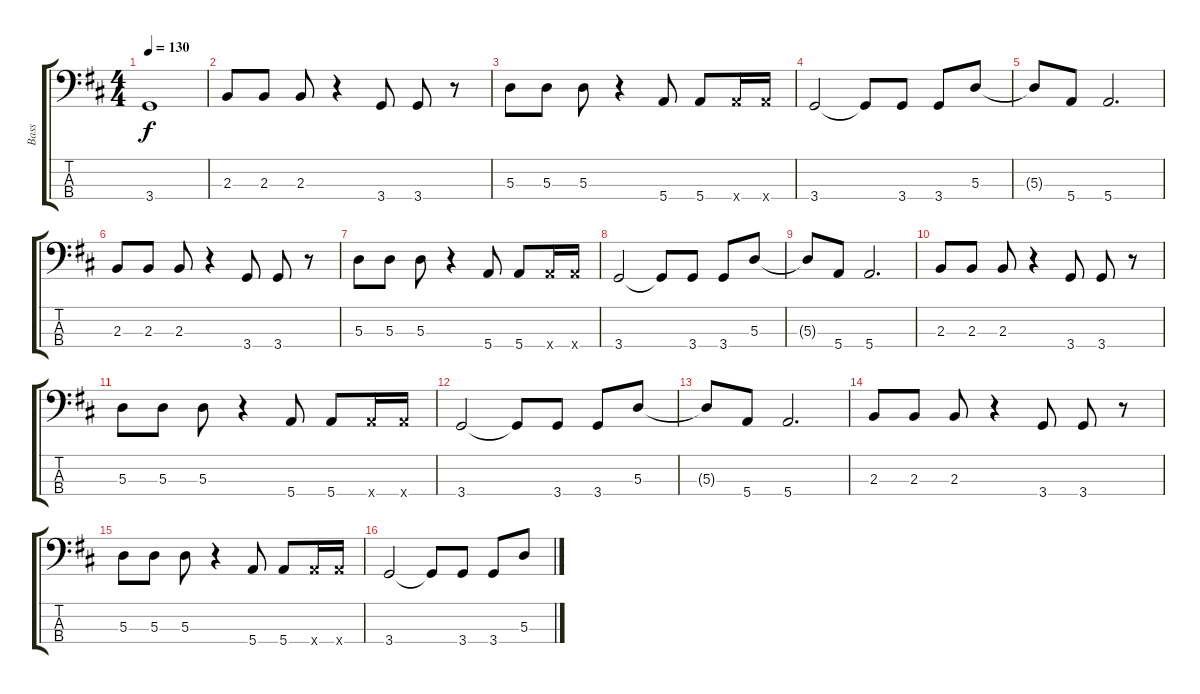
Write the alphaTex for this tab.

\track ("Bass" "Bass") {instrument electricbassfinger}
\staff {score tabs}
\tuning (G2 D2 A1 E1) {hide}
\ts (4 4)
\tempo 130
\clef f4
\ks d
3.4{t}.1{dy f} |
2.3.8 2.3.8 2.3.8 r.4 3.4.8 3.4.8 r.8 |
5.3.8 5.3.8 5.3.8 r.4 5.4.8 5.4.8 5.4{x}.16 5.4{x}.16 |
3.4.2 3.4{t}.8 3.4.8 3.4.8 5.3.8 |
5.3{t}.8 5.4.8 5.4.2{d} |
2.3.8 2.3.8 2.3.8 r.4 3.4.8 3.4.8 r.8 |
5.3.8 5.3.8 5.3.8 r.4 5.4.8 5.4.8 5.4{x}.16 5.4{x}.16 |
3.4.2 3.4{t}.8 3.4.8 3.4.8 5.3.8 |
5.3{t}.8 5.4.8 5.4.2{d} |
2.3.8 2.3.8 2.3.8 r.4 3.4.8 3.4.8 r.8 |
5.3.8 5.3.8 5.3.8 r.4 5.4.8 5.4.8 5.4{x}.16 5.4{x}.16 |
3.4.2 3.4{t}.8 3.4.8 3.4.8 5.3.8 |
5.3{t}.8 5.4.8 5.4.2{d} |
2.3.8 2.3.8 2.3.8 r.4 3.4.8 3.4.8 r.8 |
5.3.8 5.3.8 5.3.8 r.4 5.4.8 5.4.8 5.4{x}.16 5.4{x}.16 |
3.4.2 3.4{t}.8 3.4.8 3.4.8 5.3.8
